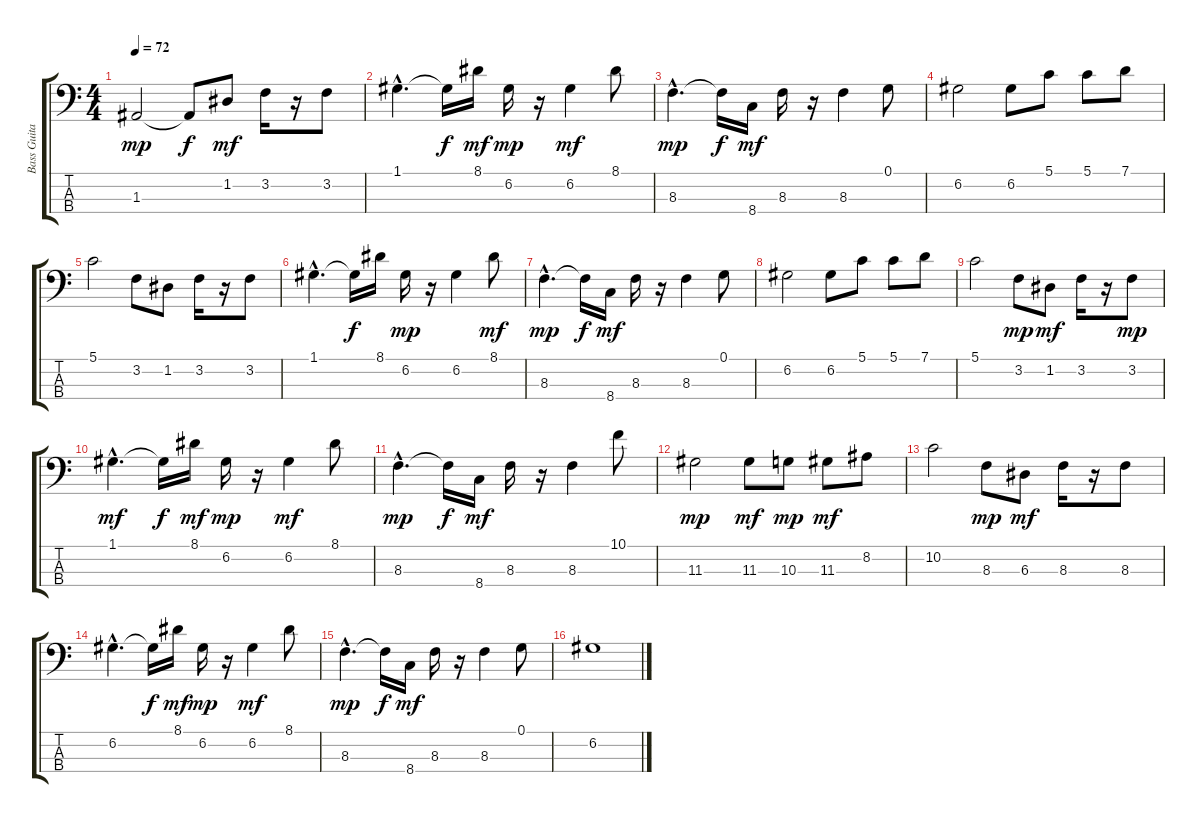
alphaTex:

\track ("Bass Guitar" "Bass Guita") {instrument electricbassfinger}
\staff {score tabs}
\tuning (G2 D2 A1 E1) {hide}
\ts (4 4)
\tempo 72
\clef f4
\ks c
1.3.2{dy mp} 1.3{t}.8{dy f} 1.2.8{dy mf} 3.2.16 r.16 3.2.8 |
1.1{hac}.4{d} 1.1{t}.16{dy f} 8.1.16{dy mf} 6.2.16{dy mp} r.16 6.2.4{dy mf} 8.1.8 |
8.3{hac}.4{d dy mp} 8.3{t}.16{dy f} 8.4.16{dy mf} 8.3.16 r.16 8.3.4 0.1.8 |
6.2.2 6.2.8 5.1.8 5.1.8 7.1.8 |
5.1.2 3.2.8 1.2.8 3.2.16 r.16 3.2.8 |
1.1{hac}.4{d} 1.1{t}.16{dy f} 8.1.16 6.2.16{dy mp} r.16 6.2.4 8.1.8{dy mf} |
8.3{hac}.4{d dy mp} 8.3{t}.16{dy f} 8.4.16{dy mf} 8.3.16 r.16 8.3.4 0.1.8 |
6.2.2 6.2.8 5.1.8 5.1.8 7.1.8 |
5.1.2 3.2.8{dy mp} 1.2.8{dy mf} 3.2.16 r.16 3.2.8{dy mp} |
1.1{hac}.4{d dy mf} 1.1{t}.16{dy f} 8.1.16{dy mf} 6.2.16{dy mp} r.16 6.2.4{dy mf} 8.1.8 |
8.3{hac}.4{d dy mp} 8.3{t}.16{dy f} 8.4.16{dy mf} 8.3.16 r.16 8.3.4 10.1.8 |
11.3.2{dy mp} 11.3.8{dy mf} 10.3.8{dy mp} 11.3.8{dy mf} 8.2.8 |
10.2.2 8.3.8{dy mp} 6.3.8{dy mf} 8.3.16 r.16 8.3.8 |
6.2{hac}.4{d} 6.2{t}.16{dy f} 8.1.16{dy mf} 6.2.16{dy mp} r.16 6.2.4{dy mf} 8.1.8 |
8.3{hac}.4{d dy mp} 8.3{t}.16{dy f} 8.4.16{dy mf} 8.3.16 r.16 8.3.4 0.1.8 |
6.2.1
